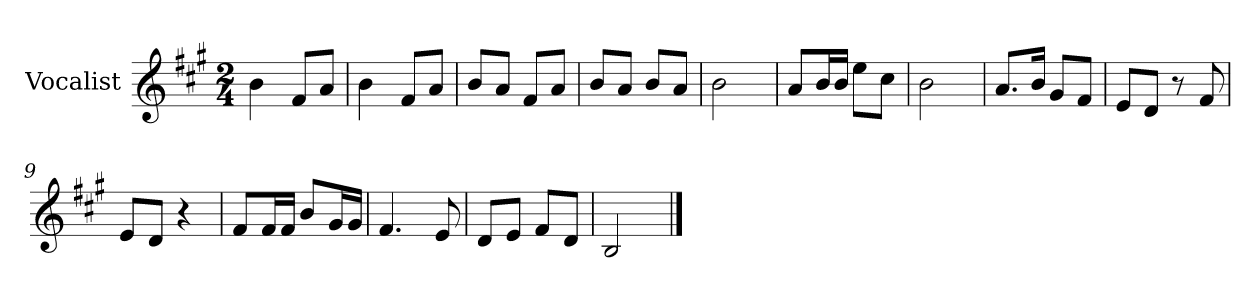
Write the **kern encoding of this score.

**kern
*part1
*staff1
*I"Vocalist
*k[f#c#g#]
*A:
*M2/4
=
4b
8f#L
8aJ
=1
4b
8f#L
8aJ
=2
8bL
8aJ
8f#L
8aJ
=3
8bL
8aJ
8bL
8aJ
=4
2b
=5
8aL
16bL
16bJJ
8eeL
8cc#J
=6
2b
=7
8.aL
16bJk
8g#L
8f#J
=8
8eL
8dJ
8r
8f#
=9
8eL
8dJ
4r
=10
8f#L
16f#L
16f#JJ
8bL
16g#L
16g#JJ
=11
4.f#
8e
=12
8dL
8eJ
8f#L
8dJ
=13
2B
==
*-
